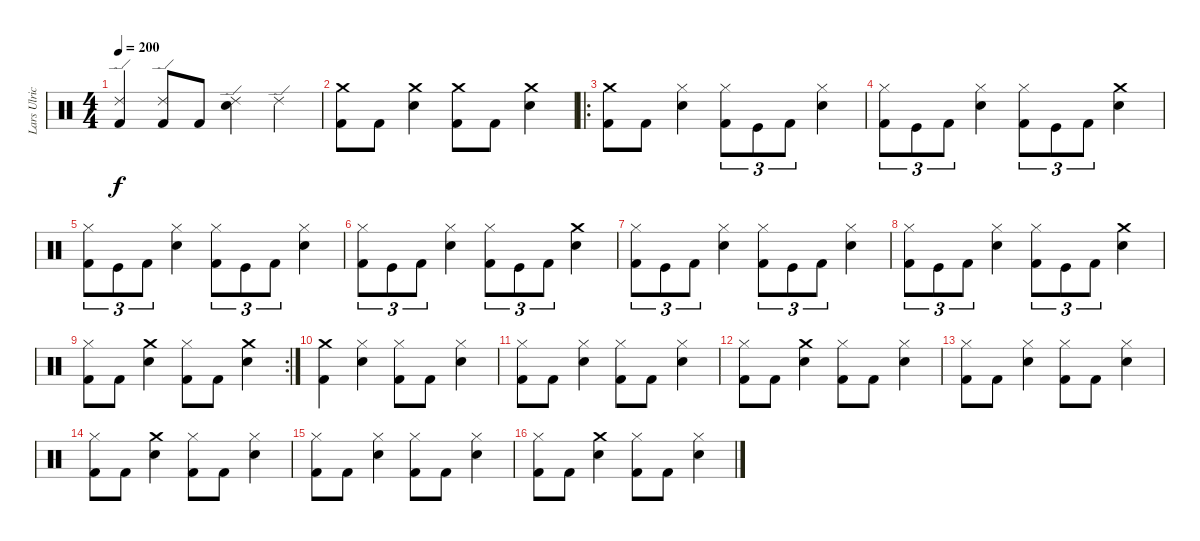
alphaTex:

\track ("Lars Ulrich" "Lars Ulric") {instrument percussion}
\staff {score}
\articulation defaults
\ts (4 4)
\tempo 200
\clef neutral
\ks c
("Kick (hit) 2" "Ride (edge) 2").4{dy f} ("Ride (edge) 2" "Kick (hit) 2").8 "Kick (hit) 2".8 ("Snare (hit) 2" "Ride (edge) 2").4 "Ride (edge) 2".4 |
("Kick (hit) 2" "Crash medium (hit)").8 "Kick (hit) 2".8 ("Snare (hit) 2" "Crash medium (hit)").4 ("Kick (hit) 2" "Crash medium (hit)").8 "Kick (hit) 2".8 ("Snare (hit) 2" "Crash medium (hit)").4 |
\ro
("Crash medium (hit)" "Kick (hit) 2").8 "Kick (hit) 2".8 ("Snare (hit) 2" "Hi-Hat (closed)").4 ("Hi-Hat (closed)" "Kick (hit) 2").8{tu (3 2)} "Kick (hit)".8{tu (3 2)} "Kick (hit) 2".8{tu (3 2)} ("Hi-Hat (closed)" "Snare (hit) 2").4 |
("Hi-Hat (closed)" "Kick (hit) 2").8{tu (3 2)} "Kick (hit)".8{tu (3 2)} "Kick (hit) 2".8{tu (3 2)} ("Snare (hit) 2" "Hi-Hat (closed)").4 ("Hi-Hat (closed)" "Kick (hit) 2").8{tu (3 2)} "Kick (hit)".8{tu (3 2)} "Kick (hit) 2".8{tu (3 2)} ("Crash medium (hit)" "Snare (hit) 2").4 |
("Hi-Hat (closed)" "Kick (hit) 2").8{tu (3 2)} "Kick (hit)".8{tu (3 2)} "Kick (hit) 2".8{tu (3 2)} ("Snare (hit) 2" "Hi-Hat (closed)").4 ("Hi-Hat (closed)" "Kick (hit) 2").8{tu (3 2)} "Kick (hit)".8{tu (3 2)} "Kick (hit) 2".8{tu (3 2)} ("Hi-Hat (closed)" "Snare (hit) 2").4 |
("Hi-Hat (closed)" "Kick (hit) 2").8{tu (3 2)} "Kick (hit)".8{tu (3 2)} "Kick (hit) 2".8{tu (3 2)} ("Snare (hit) 2" "Hi-Hat (closed)").4 ("Hi-Hat (closed)" "Kick (hit) 2").8{tu (3 2)} "Kick (hit)".8{tu (3 2)} "Kick (hit) 2".8{tu (3 2)} ("Crash medium (hit)" "Snare (hit) 2").4 |
("Hi-Hat (closed)" "Kick (hit) 2").8{tu (3 2)} "Kick (hit)".8{tu (3 2)} "Kick (hit) 2".8{tu (3 2)} ("Snare (hit) 2" "Hi-Hat (closed)").4 ("Hi-Hat (closed)" "Kick (hit) 2").8{tu (3 2)} "Kick (hit)".8{tu (3 2)} "Kick (hit) 2".8{tu (3 2)} ("Hi-Hat (closed)" "Snare (hit) 2").4 |
("Hi-Hat (closed)" "Kick (hit) 2").8{tu (3 2)} "Kick (hit)".8{tu (3 2)} "Kick (hit) 2".8{tu (3 2)} ("Snare (hit) 2" "Hi-Hat (closed)").4 ("Hi-Hat (closed)" "Kick (hit) 2").8{tu (3 2)} "Kick (hit)".8{tu (3 2)} "Kick (hit) 2".8{tu (3 2)} ("Crash medium (hit)" "Snare (hit) 2").4 |
\rc 2
("Kick (hit) 2" "Hi-Hat (closed)").8 "Kick (hit) 2".8 ("Crash medium (hit)" "Snare (hit) 2").4 ("Kick (hit) 2" "Hi-Hat (closed)").8 "Kick (hit) 2".8 ("Crash medium (hit)" "Snare (hit) 2").4 |
("Kick (hit) 2" "Crash medium (hit)").4 ("Hi-Hat (closed)" "Snare (hit) 2").4 ("Hi-Hat (closed)" "Kick (hit) 2").8 "Kick (hit) 2".8 ("Snare (hit) 2" "Hi-Hat (closed)").4 |
("Kick (hit) 2" "Hi-Hat (closed)").8 "Kick (hit) 2".8 ("Snare (hit) 2" "Hi-Hat (closed)").4 ("Kick (hit) 2" "Hi-Hat (closed)").8 "Kick (hit) 2".8 ("Snare (hit) 2" "Hi-Hat (closed)").4 |
("Kick (hit) 2" "Hi-Hat (closed)").8 "Kick (hit) 2".8 ("Crash medium (hit)" "Snare (hit) 2").4 ("Kick (hit) 2" "Hi-Hat (closed)").8 "Kick (hit) 2".8 ("Snare (hit) 2" "Hi-Hat (closed)").4 |
("Kick (hit) 2" "Hi-Hat (closed)").8 "Kick (hit) 2".8 ("Snare (hit) 2" "Hi-Hat (closed)").4 ("Kick (hit) 2" "Hi-Hat (closed)").8 "Kick (hit) 2".8 ("Snare (hit) 2" "Hi-Hat (closed)").4 |
("Kick (hit) 2" "Hi-Hat (closed)").8 "Kick (hit) 2".8 ("Crash medium (hit)" "Snare (hit) 2").4 ("Kick (hit) 2" "Hi-Hat (closed)").8 "Kick (hit) 2".8 ("Snare (hit) 2" "Hi-Hat (closed)").4 |
("Kick (hit) 2" "Hi-Hat (closed)").8 "Kick (hit) 2".8 ("Snare (hit) 2" "Hi-Hat (closed)").4 ("Kick (hit) 2" "Hi-Hat (closed)").8 "Kick (hit) 2".8 ("Snare (hit) 2" "Hi-Hat (closed)").4 |
("Kick (hit) 2" "Hi-Hat (closed)").8 "Kick (hit) 2".8 ("Crash medium (hit)" "Snare (hit) 2").4 ("Kick (hit) 2" "Hi-Hat (closed)").8 "Kick (hit) 2".8 ("Snare (hit) 2" "Hi-Hat (closed)").4
